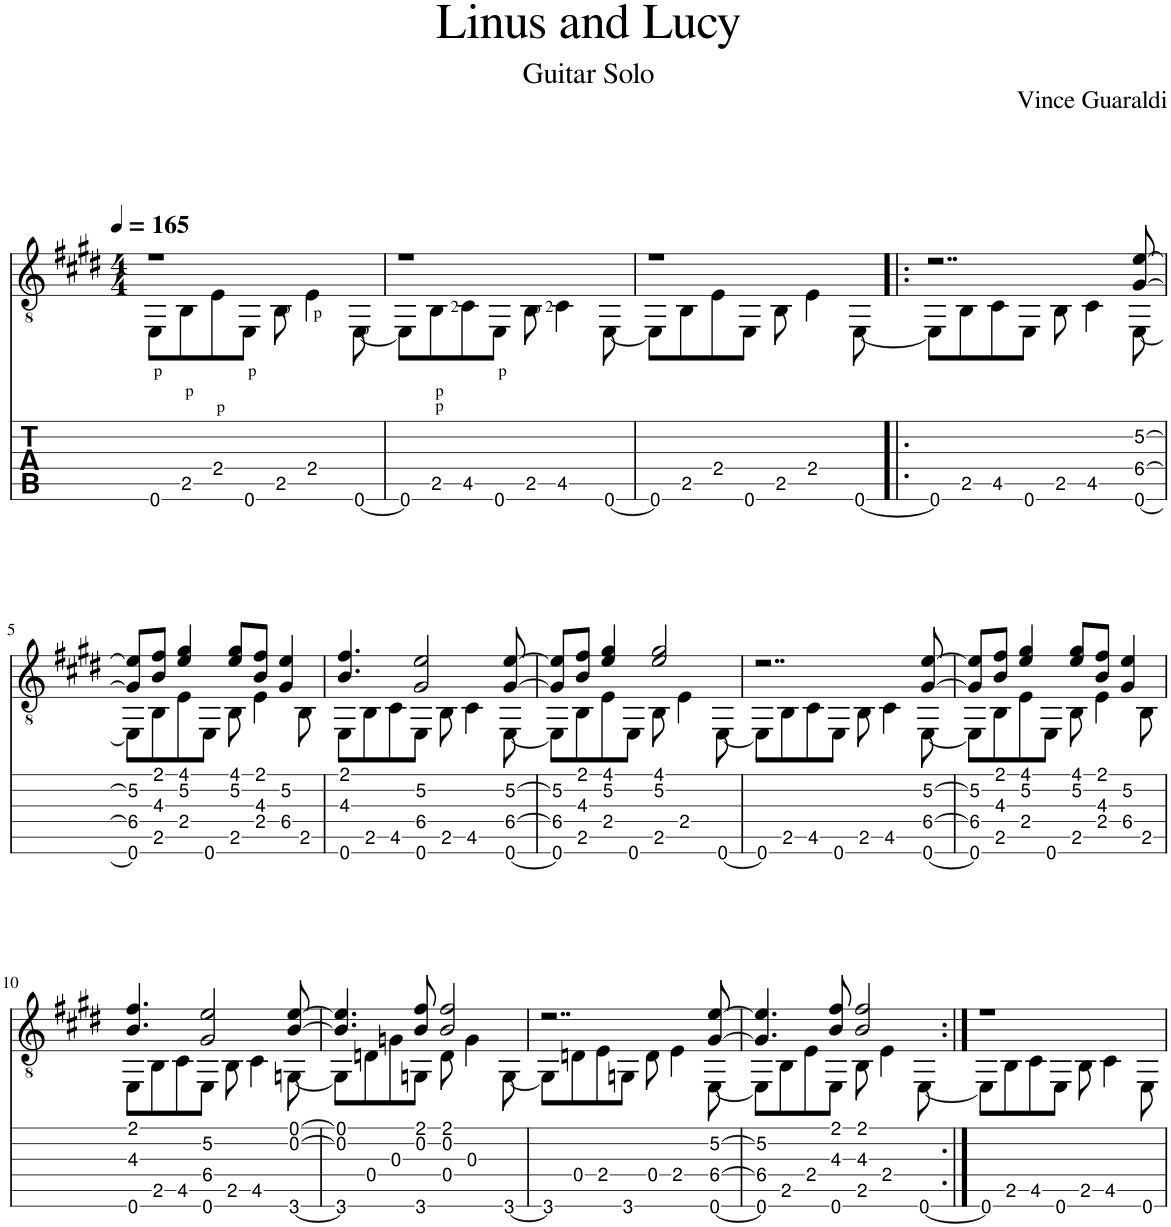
**kern	**kern
*part1	*part1
*staff2	*staff1
*I"Guitar	*
*I'Guit.	*
*stria6	*
*	*clefGv2
*k[f#c#g#d#]	*k[f#c#g#d#]
*M4/4	*M4/4
*MM165	*MM165
=1	=1
*^	*^
1r	8EEL	1r	8EE<\L
.	8BBJ	.	8BB<\
.	8EL	.	8E<\
.	8EEJ	.	8EE<\J
.	8BB	.	8BB<\
.	4E	.	4E\
.	[8EE	.	[8EE<\
=2	=2	=2	=2
1r	8EEL]	1r	8EE\L]
.	8BBJ	.	8BB<<\
.	8C#L	.	8C#\
.	8EEJ	.	8EE<\J
.	8BB	.	8BB<\
.	4C#	.	4C#\
.	[8EE	.	[8EE\
=3	=3	=3	=3
1r	8EEL]	1r	8EE\L]
.	8BBJ	.	8BB\
.	8EL	.	8E\
.	8EEJ	.	8EE\J
.	8BB	.	8BB\
.	4E	.	4E\
.	[8EE	.	[8EE\
=4!|:	=4!|:	=4!|:	=4!|:
2..r	8EEL]	2..r	8EE\L]
.	8BBJ	.	8BB\
.	8C#L	.	8C#\
.	8EEJ	.	8EE\J
.	8BB	.	8BB\
.	4C#	.	4C#\
[8G# [8e	[8EE	[8G#/ [8e/	[8EE\
!!LO:LB:g=z	!!
=5	=5	=5	=5
8G#]\ 8e]\L	8EEL]	8G#/] 8e/]L	8EE\L]
8B\ 8f#\J	8BBJ	8B/ 8f#/J	8BB\
4e 4g#	8EL	4e/ 4g#/	8E\
.	8EEJ	.	8EE\J
8e\ 8g#\L	8BB	8e/ 8g#/L	8BB\
8B\ 8f#\J	4E	8B/ 8f#/J	4E\
4G# 4e	.	4G#/ 4e/	.
.	8BB	.	8BB\
=6	=6	=6	=6
4.B 4.f#	8EEL	4.B/ 4.f#/	8EE\L
.	8BBJ	.	8BB\
.	8C#L	.	8C#\
2G# 2e	8EEJ	2G#/ 2e/	8EE\J
.	8BB	.	8BB\
.	4C#	.	4C#\
[8G# [8e	[8EE	[8G#/ [8e/	[8EE\
=7	=7	=7	=7
8G#]\ 8e]\L	8EEL]	8G#/] 8e/]L	8EE\L]
8B\ 8f#\J	8BBJ	8B/ 8f#/J	8BB\
4e 4g#	8EL	4e/ 4g#/	8E\
.	8EEJ	.	8EE\J
2e 2g#	8BB	2e/ 2g#/	8BB\
.	4E	.	4E\
.	[8EE	.	[8EE\
=8	=8	=8	=8
2..r	8EEL]	2..r	8EE\L]
.	8BBJ	.	8BB\
.	8C#L	.	8C#\
.	8EEJ	.	8EE\J
.	8BB	.	8BB\
.	4C#	.	4C#\
[8G# [8e	[8EE	[8G#/ [8e/	[8EE\
=9	=9	=9	=9
8G#]\ 8e]\L	8EEL]	8G#/] 8e/]L	8EE\L]
8B\ 8f#\J	8BBJ	8B/ 8f#/J	8BB\
4e 4g#	8EL	4e/ 4g#/	8E\
.	8EEJ	.	8EE\J
8e\ 8g#\L	8BB	8e/ 8g#/L	8BB\
8B\ 8f#\J	4E	8B/ 8f#/J	4E\
4G# 4e	.	4G#/ 4e/	.
.	8BB	.	8BB\
!!LO:LB:g=z	!!
=10	=10	=10	=10
4.B 4.f#	8EEL	4.B/ 4.f#/	8EE\L
.	8BBJ	.	8BB\
.	8C#L	.	8C#\
2G# 2e	8EEJ	2G#/ 2e/	8EE\J
.	8BB	.	8BB\
.	4C#	.	4C#\
[8B [8e	[8GG	[8B/ [8e/	[8GGn\
=11	=11	=11	=11
4.B] 4.e]	8GGL]	4.B/] 4.e/]	8GG\L]
.	8DJ	.	8Dn\
.	8GL	.	8Gn\
8B 8f#	8GGJ	8B/ 8f#/	8GGn\J
2B 2f#	8D	2B/ 2f#/	8D\
.	4G	.	4G\
.	[8GG	.	[8GG\
=12	=12	=12	=12
2..r	8GGL]	2..r	8GG\L]
.	8DJ	.	8Dn\
.	8EL	.	8E\
.	8GGJ	.	8GGn\J
.	8D	.	8D\
.	4E	.	4E\
[8G# [8e	[8EE	[8G#/ [8e/	[8EE\
=13	=13	=13	=13
4.G#] 4.e]	8EEL]	4.G#/] 4.e/]	8EE\L]
.	8BBJ	.	8BB\
.	8EL	.	8E\
8B 8f#	8EEJ	8B/ 8f#/	8EE\J
2B 2f#	8BB	2B/ 2f#/	8BB\
.	4E	.	4E\
.	[8EE	.	[8EE\
=14:|!	=14:|!	=14:|!	=14:|!
1r	8EEL]	1r	8EE\L]
.	8BBJ	.	8BB\
.	8C#L	.	8C#\
.	8EEJ	.	8EE\J
.	8BB	.	8BB\
.	4C#	.	4C#\
.	8EE	.	8EE\
*v	*v	*	*
*	*v	*v
=	=
*-	*-
